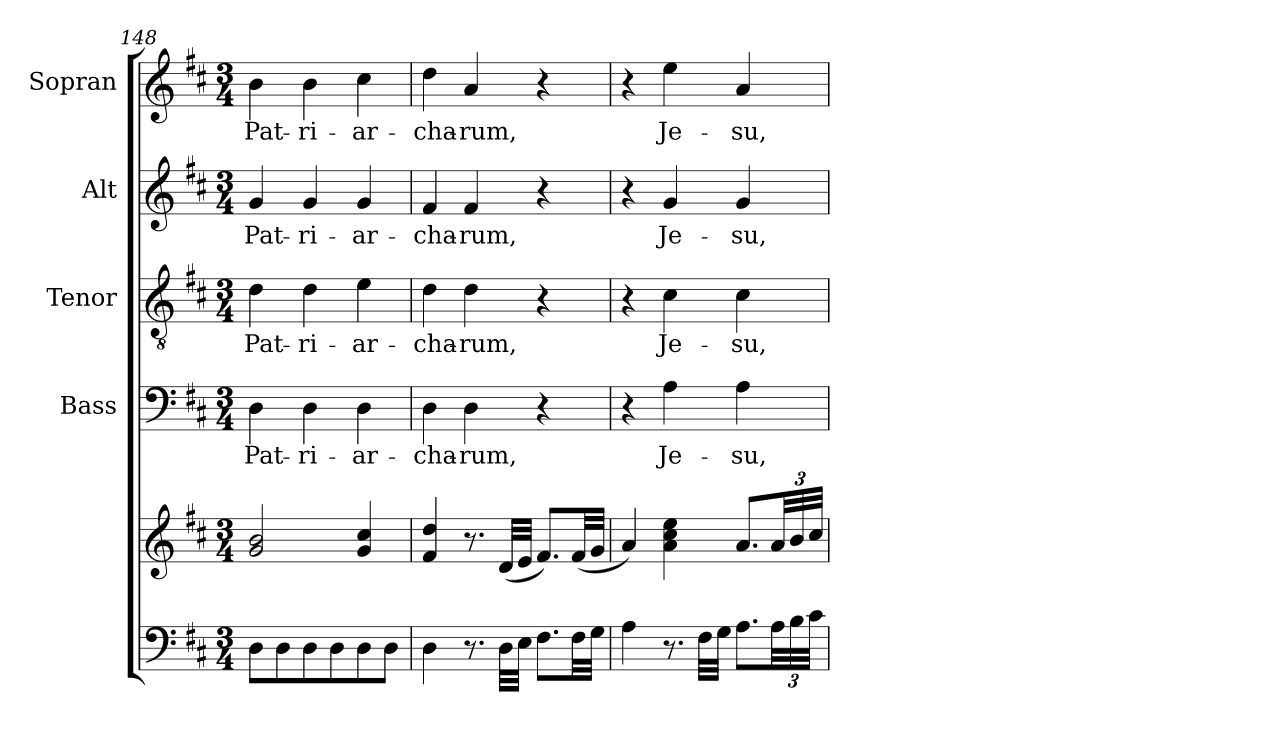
**kern	**kern	**kern	**text	**kern	**text	**kern	**text	**kern	**text
*part5	*part5	*part4	*part4	*part3	*part3	*part2	*part2	*part1	*part1
*staff6	*staff5	*staff4	*staff4	*staff3	*staff3	*staff2	*staff2	*staff1	*staff1
*	*	*I"Bass	*	*I"Tenor	*	*I"Alt	*	*I"Sopran	*
*	*	*I'B.	*	*I'T.	*	*I'A.	*	*I'S.	*
*clefF4	*clefG2	*clefF4	*	*clefGv2	*	*clefG2	*	*clefG2	*
*k[f#c#]	*k[f#c#]	*k[f#c#]	*	*k[f#c#]	*	*k[f#c#]	*	*k[f#c#]	*
*D:	*D:	*D:	*	*D:	*	*D:	*	*D:	*
*M3/4	*M3/4	*M3/4	*	*M3/4	*	*M3/4	*	*M3/4	*
=148	=148	=148	=148	=148	=148	=148	=148	=148	=148
!	!	!	!LO:LY:b	!	!LO:LY:b	!	!LO:LY:b	!	!LO:LY:b
8D\L	2g/ 2b/	4D\	Pat-	4d\	Pat-	4g/	Pat-	4b\	Pat-
8D\	.	.	.	.	.	.	.	.	.
!	!	!	!LO:LY:b	!	!LO:LY:b	!	!LO:LY:b	!	!LO:LY:b
8D\	.	4D\	-ri-	4d\	-ri-	4g/	-ri-	4b\	-ri-
8D\	.	.	.	.	.	.	.	.	.
!	!	!	!LO:LY:b	!	!LO:LY:b	!	!LO:LY:b	!	!LO:LY:b
8D\	4g/ 4cc#/	4D\	-ar-	4e\	-ar-	4g/	-ar-	4cc#\	-ar-
8D\J	.	.	.	.	.	.	.	.	.
=149	=149	=149	=149	=149	=149	=149	=149	=149	=149
!	!	!	!LO:LY:b	!	!LO:LY:b	!	!LO:LY:b	!	!LO:LY:b
4D\	4f#/ 4dd/	4D\	-cha-	4d\	-cha-	4f#/	-cha-	4dd\	-cha-
!	!	!	!LO:LY:b	!	!LO:LY:b	!	!LO:LY:b	!	!LO:LY:b
8.r	8.r	4D\	-rum,	4d\	-rum,	4f#/	-rum,	4a/	-rum,
32D\LLL	(<32d/LLL	.	.	.	.	.	.	.	.
32E\JJJ	32e/JJJ	.	.	.	.	.	.	.	.
8.F#\L	8.f#/L)	4r	.	4r	.	4r	.	4r	.
32F#\LL	(<32f#/LL	.	.	.	.	.	.	.	.
32G\JJJ	32g/JJJ	.	.	.	.	.	.	.	.
=150	=150	=150	=150	=150	=150	=150	=150	=150	=150
4A\	4a/)	4r	.	4r	.	4r	.	4r	.
!	!	!	!LO:LY:b	!	!LO:LY:b	!	!LO:LY:b	!	!LO:LY:b
8.r	4a\ 4cc#\ 4ee\	4A\	Je-	4c#\	Je-	4g/	Je-	4ee\	Je-
32F#\LLL	.	.	.	.	.	.	.	.	.
32G\JJJ	.	.	.	.	.	.	.	.	.
!	!	!	!LO:LY:b	!	!LO:LY:b	!	!LO:LY:b	!	!LO:LY:b
8.A\L	8.a/L	4A\	-su,	4c#\	-su,	4g/	-su,	4a/	-su,
48A\LL	48a/LL	.	.	.	.	.	.	.	.
48B\	48b/	.	.	.	.	.	.	.	.
48c#\JJJ	48cc#/JJJ	.	.	.	.	.	.	.	.
=	=	=	=	=	=	=	=	=	=
*-	*-	*-	*-	*-	*-	*-	*-	*-	*-
